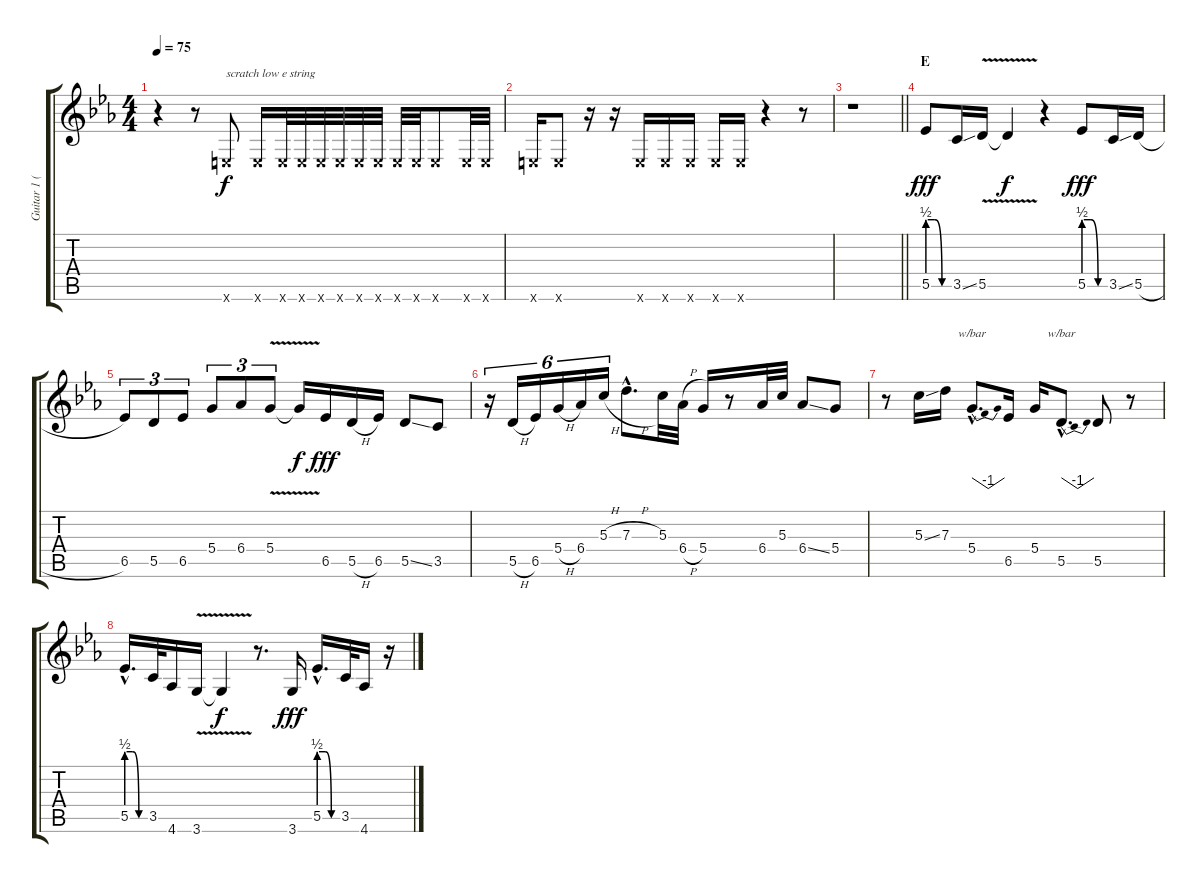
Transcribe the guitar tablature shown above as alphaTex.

\track ("Guitar 1 (Steve Vai)" "Guitar 1 (") {instrument distortionguitar}
\staff {score tabs}
\tuning (E4 B3 G3 D3 A2 E2) {hide}
\ts (4 4)
\tempo 75
\clef g2
\ks eb
r.4{dy f} r.8 0.6{x}.8{txt "scratch low e string" volume 16 instrument distortionguitar} 0.6{x}.16 0.6{x}.32 0.6{x}.32 0.6{x}.32 0.6{x}.32 0.6{x}.32 0.6{x}.32 0.6{x}.32 0.6{x}.32 0.6{x}.8 0.6{x}.32 0.6{x}.32 |
0.6{x}.16 0.6{x}.8 r.16 r.16 0.6{x}.16 0.6{x}.16 0.6{x}.16 0.6{x}.16 0.6{x}.16 r.4 r.8 |
\barLineRight lightlight
r.1 |
\section ("" "E")
5.5{be (custom 0 2 20 2 40 0 60 0)}.8{dy fff} 3.5{ss}.16 5.5{v}.16 5.5{t}.4{dy f} r.4 5.5{be (custom 0 2 20 2 40 0 60 0)}.8{dy fff} 3.5{ss}.16 5.5{h}.16 |
6.5.8{tu (3 2)} 5.5.8{tu (3 2)} 6.5.8{tu (3 2)} 5.4.8{tu (3 2)} 6.4.8{tu (3 2)} 5.4{v}.8{tu (3 2)} 5.4{t}.16{dy f} 6.5.16{dy fff} 5.5{h}.16 6.5.16 5.5{ss}.8 3.5.8 |
r.16{tu (6 4)} 5.5{h}.16{tu (6 4)} 6.5.16{tu (6 4)} 5.4{h}.16{tu (6 4)} 6.4.16{tu (6 4)} 5.3{h}.16{tu (6 4)} 7.3{h hac}.8{d} 5.3.32 6.4{h}.32 5.4.16 r.8 6.4.32 5.3.32 6.4{ss}.8 5.4.8 |
r.8 5.3{ss}.16 7.3.16 5.4{hac}.8{d tbe (dip default 0 0 30 -4 60 0)} 6.5.16 5.4.16 5.5{hac}.8{d tbe (dip default 0 0 30 -4 60 0)} 5.5.8 r.8 |
5.5{be (custom 0 2 20 2 40 0 60 0) hac}.16{d} 3.5.32 4.6.16 3.6{v}.16 3.6{t}.4{dy f} r.8{d} 3.6.16{dy fff} 5.5{be (custom 0 2 20 2 40 0 60 0) hac}.16{d} 3.5.32 4.6.16 r.16
